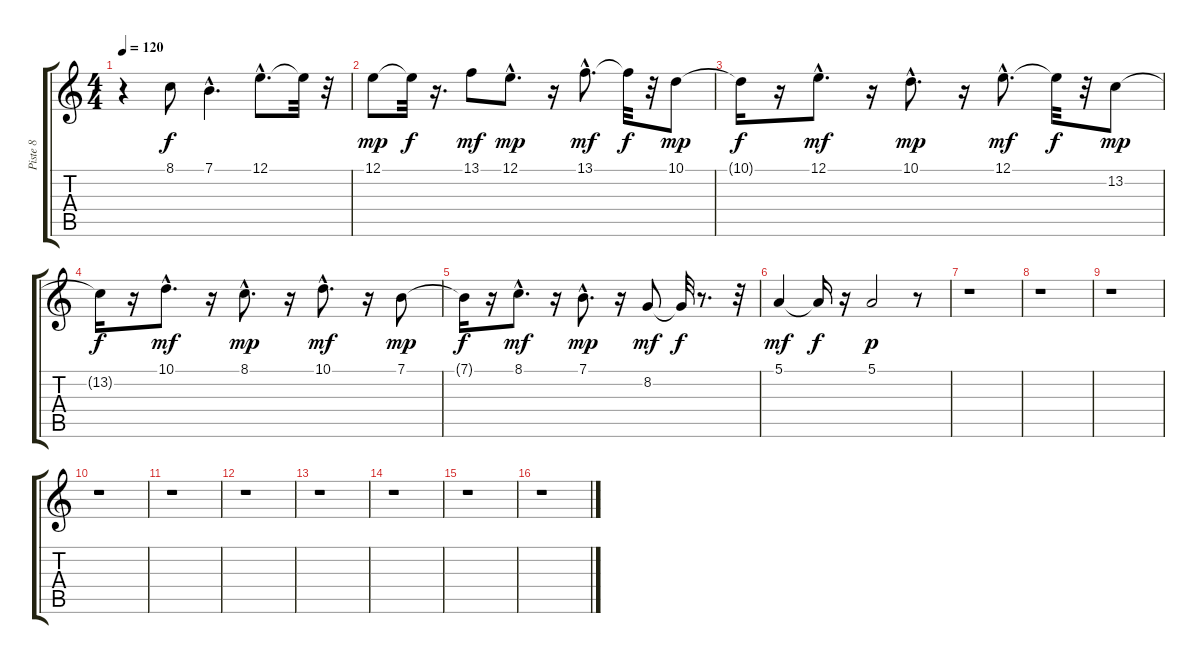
\track ("Piste 8" "Piste 8") {instrument sitar}
\staff {score tabs}
\tuning (E4 B3 G3 D3 A2 E2) {hide}
\ts (4 4)
\tempo 120
\clef g2
\ks c
r.4{dy f} 8.1.8 7.1{hac}.4{d} 12.1{hac}.8{d} 12.1{t}.32 r.32 |
12.1.8{dy mp} 12.1{t}.32{dy f} r.16{d} 13.1.8{dy mf} 12.1{hac}.8{d dy mp} r.16 13.1{hac}.8{d dy mf} 13.1{t}.32{dy f} r.32 10.1.8{dy mp} |
10.1{t}.16{dy f} r.16 12.1{hac}.8{d dy mf} r.16 10.1{hac}.8{d dy mp} r.16 12.1{hac}.8{d dy mf} 12.1{t}.32{dy f} r.32 13.2.8{dy mp} |
13.2{t}.16{dy f} r.16 10.1{hac}.8{d dy mf} r.16 8.1{hac}.8{d dy mp} r.16 10.1{hac}.8{d dy mf} r.16 7.1.8{dy mp} |
7.1{t}.16{dy f} r.16 8.1{hac}.8{d dy mf} r.16 7.1{hac}.8{d dy mp} r.16 8.2.8{dy mf} 8.2{t}.32{dy f} r.8{d} r.32 |
5.1.4{dy mf} 5.1{t}.16{dy f} r.16 5.1.2{dy p} r.8 |
r.1 |
r.1 |
r.1 |
r.1 |
r.1 |
r.1 |
r.1 |
r.1 |
r.1 |
r.1
